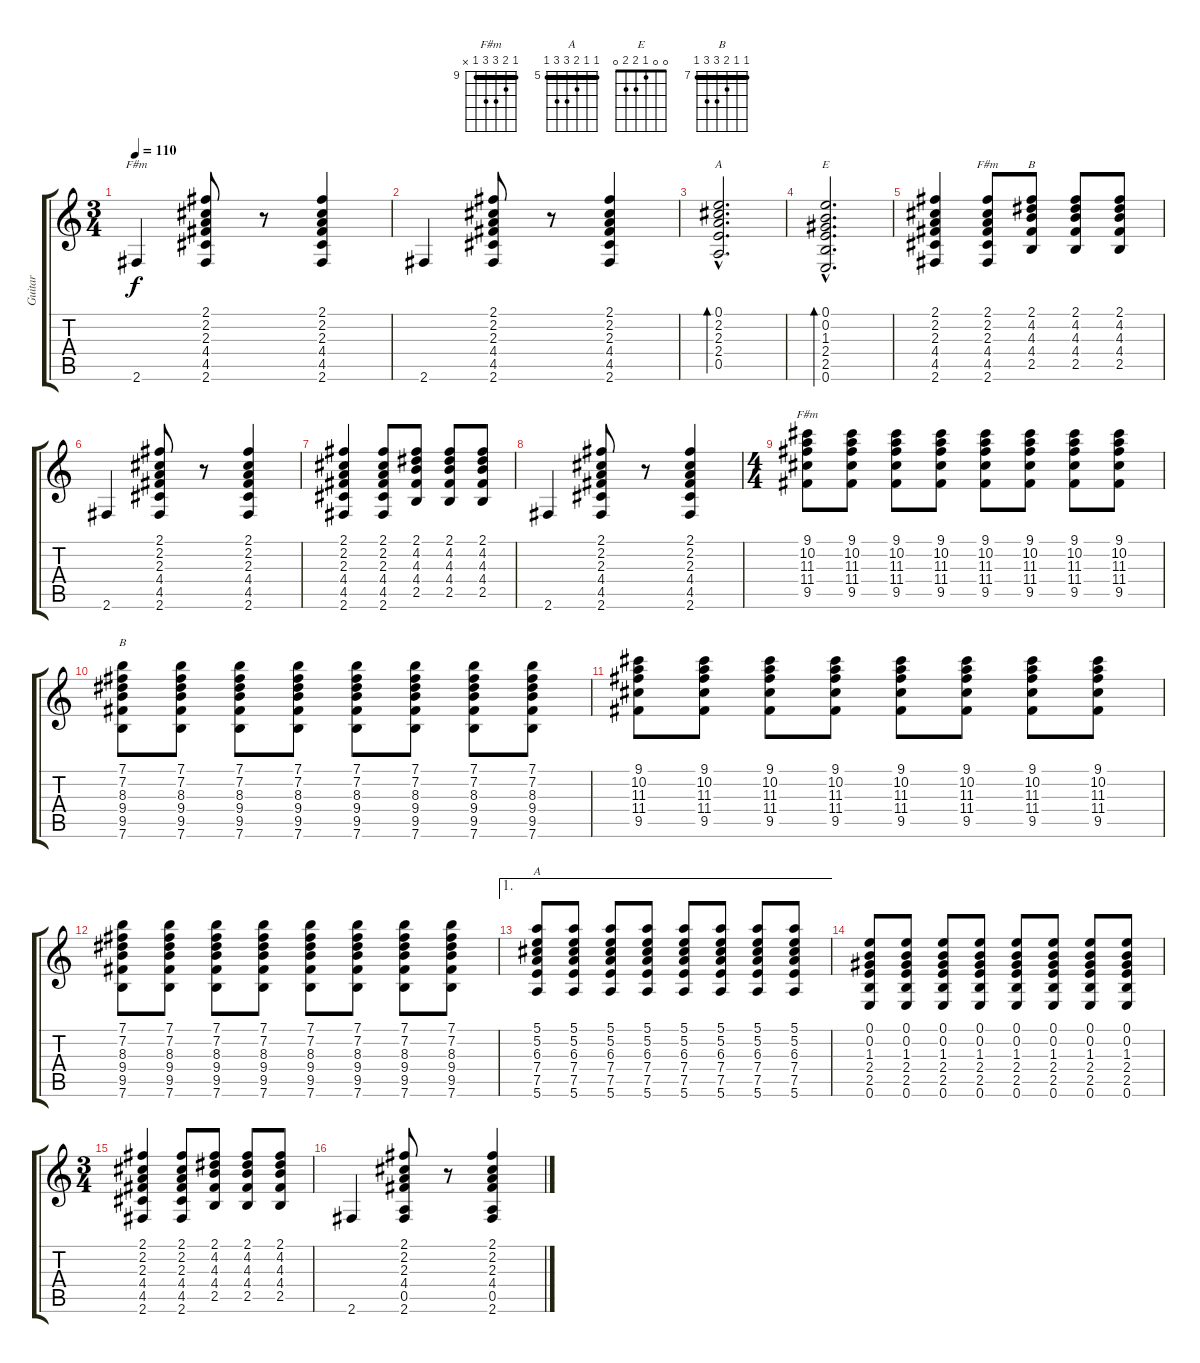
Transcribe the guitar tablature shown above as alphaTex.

\track ("Guitar" "Guitar") {instrument electricguitarclean}
\staff {score tabs}
\tuning (E4 B3 G3 D3 A2 E2) {hide}
\chord ("F#m" 2 2 2 4 0 2) {barre 2}
\chord ("A" 0 2 2 2 0 x)
\chord ("E" 0 0 1 2 2 0)
\chord ("F#m" 2 2 2 4 4 2) {barre 2}
\chord ("B" 2 4 4 4 2 x) {barre 2}
\chord ("F#m" 9 10 11 11 9 x) {firstfret 9 barre 9}
\chord ("B" 7 7 8 9 9 7) {firstfret 7 barre 7}
\chord ("A" 5 5 6 7 7 5) {firstfret 5 barre 5}
\ts (3 4)
\tempo 110
\clef g2
\ks c
2.6.4{ch "F#m" dy f} (2.1 2.2 2.3 4.4 4.5 2.6).8 r.8 (2.1 2.2 2.3 4.4 4.5 2.6).4 |
2.6.4 (2.1 2.2 2.3 4.4 4.5 2.6).8 r.8 (2.1 2.2 2.3 4.4 4.5 2.6).4 |
(0.1{hac} 2.2{hac} 2.3{hac} 2.4{hac} 0.5{hac}).2{d bd 480 ch "A"} |
(0.1{hac} 0.2{hac} 1.3{hac} 2.4{hac} 2.5{hac} 0.6{hac}).2{d bd 480 ch "E"} |
(2.1 2.2 2.3 4.4 4.5 2.6).4 (2.1 2.2 2.3 4.4 4.5 2.6).8{ch "F#m"} (2.1 4.2 4.3 4.4 2.5).8{ch "B"} (2.1 4.2 4.3 4.4 2.5).8 (2.1 4.2 4.3 4.4 2.5).8 |
2.6.4 (2.1 2.2 2.3 4.4 4.5 2.6).8 r.8 (2.1 2.2 2.3 4.4 4.5 2.6).4 |
(2.1 2.2 2.3 4.4 4.5 2.6).4 (2.1 2.2 2.3 4.4 4.5 2.6).8 (2.1 4.2 4.3 4.4 2.5).8 (2.1 4.2 4.3 4.4 2.5).8 (2.1 4.2 4.3 4.4 2.5).8 |
2.6.4 (2.1 2.2 2.3 4.4 4.5 2.6).8 r.8 (2.1 2.2 2.3 4.4 4.5 2.6).4 |
\ts (4 4)
(9.1 10.2 11.3 11.4 9.5).8{ch "F#m"} (9.1 10.2 11.3 11.4 9.5).8 (9.1 10.2 11.3 11.4 9.5).8 (9.1 10.2 11.3 11.4 9.5).8 (9.1 10.2 11.3 11.4 9.5).8 (9.1 10.2 11.3 11.4 9.5).8 (9.1 10.2 11.3 11.4 9.5).8 (9.1 10.2 11.3 11.4 9.5).8 |
(7.1 7.2 8.3 9.4 9.5 7.6).8{ch "B"} (7.1 7.2 8.3 9.4 9.5 7.6).8 (7.1 7.2 8.3 9.4 9.5 7.6).8 (7.1 7.2 8.3 9.4 9.5 7.6).8 (7.1 7.2 8.3 9.4 9.5 7.6).8 (7.1 7.2 8.3 9.4 9.5 7.6).8 (7.1 7.2 8.3 9.4 9.5 7.6).8 (7.1 7.2 8.3 9.4 9.5 7.6).8 |
(9.1 10.2 11.3 11.4 9.5).8 (9.1 10.2 11.3 11.4 9.5).8 (9.1 10.2 11.3 11.4 9.5).8 (9.1 10.2 11.3 11.4 9.5).8 (9.1 10.2 11.3 11.4 9.5).8 (9.1 10.2 11.3 11.4 9.5).8 (9.1 10.2 11.3 11.4 9.5).8 (9.1 10.2 11.3 11.4 9.5).8 |
(7.1 7.2 8.3 9.4 9.5 7.6).8 (7.1 7.2 8.3 9.4 9.5 7.6).8 (7.1 7.2 8.3 9.4 9.5 7.6).8 (7.1 7.2 8.3 9.4 9.5 7.6).8 (7.1 7.2 8.3 9.4 9.5 7.6).8 (7.1 7.2 8.3 9.4 9.5 7.6).8 (7.1 7.2 8.3 9.4 9.5 7.6).8 (7.1 7.2 8.3 9.4 9.5 7.6).8 |
\ae 1
(5.1 5.2 6.3 7.4 7.5 5.6).8{ch "A"} (5.1 5.2 6.3 7.4 7.5 5.6).8 (5.1 5.2 6.3 7.4 7.5 5.6).8 (5.1 5.2 6.3 7.4 7.5 5.6).8 (5.1 5.2 6.3 7.4 7.5 5.6).8 (5.1 5.2 6.3 7.4 7.5 5.6).8 (5.1 5.2 6.3 7.4 7.5 5.6).8 (5.1 5.2 6.3 7.4 7.5 5.6).8 |
(0.1 0.2 1.3 2.4 2.5 0.6).8 (0.1 0.2 1.3 2.4 2.5 0.6).8 (0.1 0.2 1.3 2.4 2.5 0.6).8 (0.1 0.2 1.3 2.4 2.5 0.6).8 (0.1 0.2 1.3 2.4 2.5 0.6).8 (0.1 0.2 1.3 2.4 2.5 0.6).8 (0.1 0.2 1.3 2.4 2.5 0.6).8 (0.1 0.2 1.3 2.4 2.5 0.6).8 |
\ts (3 4)
(2.1 2.2 2.3 4.4 4.5 2.6).4 (2.1 2.2 2.3 4.4 4.5 2.6).8 (2.1 4.2 4.3 4.4 2.5).8 (2.1 4.2 4.3 4.4 2.5).8 (2.1 4.2 4.3 4.4 2.5).8 |
2.6.4 (2.1 2.2 2.3 4.4 0.5 2.6).8 r.8 (2.1 2.2 2.3 4.4 0.5 2.6).4
